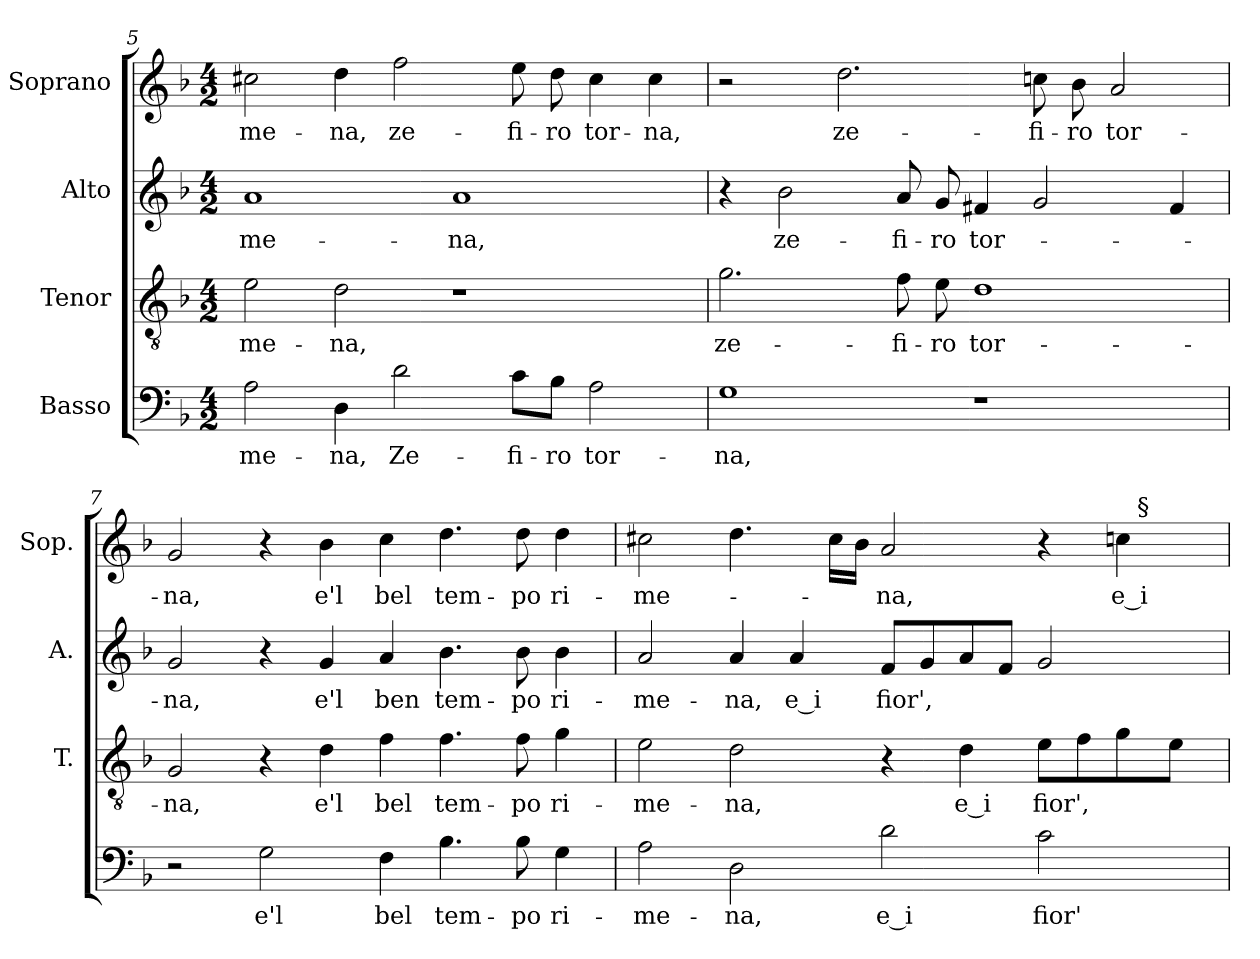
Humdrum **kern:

**kern	**text	**kern	**text	**kern	**text	**kern	**text
*part4	*part4	*part3	*part3	*part2	*part2	*part1	*part1
*staff4	*staff4	*staff3	*staff3	*staff2	*staff2	*staff1	*staff1
*I"Basso	*	*I"Tenor	*	*I"Alto	*	*I"Soprano	*
*	*	*I'T.	*	*I'A.	*	*I'Sop.	*
*clefF4	*	*clefGv2	*	*clefG2	*	*clefG2	*
*	*	*ITrd7c12	*	*	*	*	*
*k[b-]	*	*k[b-]	*	*k[b-]	*	*k[b-]	*
*F:	*	*F:	*	*F:	*	*F:	*
*M4/2	*	*M4/2	*	*M4/2	*	*M4/2	*
=5	=5	=5	=5	=5	=5	=5	=5
!	!LO:LY:b:color=#000000	!	!	!	!	!	!
!	!	!	!LO:LY:b:color=#000000	!	!	!	!
!	!	!	!	!	!LO:LY:b:color=#000000	!	!
!	!	!	!	!	!	!	!LO:LY:b:color=#000000
2Ai\	-me-	2Ei\	-me-	1ai	-me-	2cc#Xi\	-me-
!	!LO:LY:b:color=#000000	!	!	!	!	!	!
!	!	!	!LO:LY:b:color=#000000	!	!	!	!
!	!	!	!	!	!	!	!LO:LY:b:color=#000000
4Di\	-na,	2Di\	-na,	.	.	4ddi\	-na,
!	!LO:LY:b:color=#000000	!	!	!	!	!	!
!	!	!	!	!	!	!	!LO:LY:b:color=#000000
2di\	Ze-	.	.	.	.	2ffi\	ze-
!	!	!	!	!	!LO:LY:b:color=#000000	!	!
.	.	1r	.	1ai	-na,	.	.
!	!LO:LY:b:color=#000000	!	!	!	!	!	!
!	!	!	!	!	!	!	!LO:LY:b:color=#000000
8ci\L	-fi-	.	.	.	.	8eei\	-fi-
!	!LO:LY:b:color=#000000	!	!	!	!	!	!
!	!	!	!	!	!	!	!LO:LY:b:color=#000000
8B-i\J	-ro	.	.	.	.	8ddi\	-ro
!	!LO:LY:b:color=#000000	!	!	!	!	!	!
!	!	!	!	!	!	!	!LO:LY:b:color=#000000
2Ai\	tor-	.	.	.	.	4cc#i\	tor-
!	!	!	!	!	!	!	!LO:LY:b:color=#000000
.	.	.	.	.	.	4cc#i\	-na,
!!LO:LB:g=z
=6	=6	=6	=6	=6	=6	=6	=6
!	!LO:LY:b:color=#000000	!	!	!	!	!	!
!	!	!	!LO:LY:b:color=#000000	!	!	!	!
1Gi	-na,	2.Gi\	ze-	4r	.	2r	.
!	!	!	!	!	!LO:LY:b:color=#000000	!	!
.	.	.	.	2b-i\	ze-	.	.
!	!	!	!	!	!	!	!LO:LY:b:color=#000000
.	.	.	.	.	.	2.ddi\	ze-
!	!	!	!LO:LY:b:color=#000000	!	!	!	!
!	!	!	!	!	!LO:LY:b:color=#000000	!	!
.	.	8Fi\	-fi-	8ai/	-fi-	.	.
!	!	!	!LO:LY:b:color=#000000	!	!	!	!
!	!	!	!	!	!LO:LY:b:color=#000000	!	!
.	.	8Ei\	-ro	8gi/	-ro	.	.
!	!	!	!LO:LY:b:color=#000000	!	!	!	!
!	!	!	!	!	!LO:LY:b:color=#000000	!	!
1r	.	1Di	tor-	4f#Xi/	tor-	.	.
!	!	!	!	!	!	!	!LO:LY:b:color=#000000
.	.	.	.	2gi/	.	8ccni\	-fi-
!	!	!	!	!	!	!	!LO:LY:b:color=#000000
.	.	.	.	.	.	8b-i\	-ro
!	!	!	!	!	!	!	!LO:LY:b:color=#000000
.	.	.	.	.	.	2ai/	tor-
.	.	.	.	4f#i/	.	.	.
=7	=7	=7	=7	=7	=7	=7	=7
!	!	!	!LO:LY:b:color=#000000	!	!	!	!
!	!	!	!	!	!LO:LY:b:color=#000000	!	!
!	!	!	!	!	!	!	!LO:LY:b:color=#000000
2r	.	2GGi/	-na,	2gi/	-na,	2gi/	-na,
!	!LO:LY:b:color=#000000	!	!	!	!	!	!
2Gi\	e'l	4r	.	4r	.	4r	.
!	!	!	!LO:LY:b:color=#000000	!	!	!	!
!	!	!	!	!	!LO:LY:b:color=#000000	!	!
!	!	!	!	!	!	!	!LO:LY:b:color=#000000
.	.	4Di\	e'l	4gi/	e'l	4b-i\	e'l
!	!LO:LY:b:color=#000000	!	!	!	!	!	!
!	!	!	!LO:LY:b:color=#000000	!	!	!	!
!	!	!	!	!	!LO:LY:b:color=#000000	!	!
!	!	!	!	!	!	!	!LO:LY:b:color=#000000
4Fi\	bel	4Fi\	bel	4ai/	ben	4cci\	bel
!	!LO:LY:b:color=#000000	!	!	!	!	!	!
!	!	!	!LO:LY:b:color=#000000	!	!	!	!
!	!	!	!	!	!LO:LY:b:color=#000000	!	!
!	!	!	!	!	!	!	!LO:LY:b:color=#000000
4.B-i\	tem-	4.Fi\	tem-	4.b-i\	tem-	4.ddi\	tem-
!	!LO:LY:b:color=#000000	!	!	!	!	!	!
!	!	!	!LO:LY:b:color=#000000	!	!	!	!
!	!	!	!	!	!LO:LY:b:color=#000000	!	!
!	!	!	!	!	!	!	!LO:LY:b:color=#000000
8B-i\	-po	8Fi\	-po	8b-i\	-po	8ddi\	-po
!	!LO:LY:b:color=#000000	!	!	!	!	!	!
!	!	!	!LO:LY:b:color=#000000	!	!	!	!
!	!	!	!	!	!LO:LY:b:color=#000000	!	!
!	!	!	!	!	!	!	!LO:LY:b:color=#000000
4Gi\	ri-	4Gi\	ri-	4b-i\	ri-	4ddi\	ri-
=8	=8	=8	=8	=8	=8	=8	=8
!	!LO:LY:b:color=#000000	!	!	!	!	!	!
!	!	!	!LO:LY:b:color=#000000	!	!	!	!
!	!	!	!	!	!LO:LY:b:color=#000000	!	!
!	!	!	!	!	!	!	!LO:LY:b:color=#000000
*	*	*	*	*	*	*^	*
2Ai\	-me-	2Ei\	-me-	2ai/	-me-	2cc#Xi\	1ryy	-me-
!	!LO:LY:b:color=#000000	!	!	!	!	!	!	!
!	!	!	!LO:LY:b:color=#000000	!	!	!	!	!
!	!	!	!	!	!LO:LY:b:color=#000000	!	!	!
2Di\	-na,	2Di\	-na,	4ai/	-na,	4.ddi\	.	.
!	!	!	!	!	!LO:LY:b:color=#000000	!	!	!
.	.	.	.	4ai/	e_i	.	.	.
.	.	.	.	.	.	16cc#i\LL	.	.
.	.	.	.	.	.	16b-i\JJ	.	.
!	!LO:LY:b:color=#000000	!	!	!	!	!	!	!
!	!	!	!	!	!LO:LY:b:color=#000000	!	!	!
!	!	!	!	!	!	!	!	!LO:LY:b:color=#000000
2di\	e_i	4r	.	8fi/L	fior',	2ai/	2ryy	-na,
.	.	.	.	8gi/	.	.	.	.
!	!	!	!LO:LY:b:color=#000000	!	!	!	!	!
.	.	4Di\	e_i	8ai/	.	.	.	.
.	.	.	.	8fi/J	.	.	.	.
!	!LO:LY:b:color=#000000	!	!	!	!	!	!	!
!	!	!	!LO:LY:b:color=#000000	!	!	!	!	!
2ci\	fior'	8Ei\L	fior',	2gi/	.	4r	4ryy	.
.	.	8Fi\	.	.	.	.	.	.
!	!	!	!	!	!	!	!	!LO:LY:b:color=#000000
.	.	8Gi\	.	.	.	4cci\	32ryy	e_i
.	.	.	.	.	.	.	256ryy	.
!	!	!	!	!	!	!	!LO:TX:a:t=§	!
.	.	.	.	.	.	.	8ryy	.
.	.	8Ei\J	.	.	.	.	.	.
.	.	.	.	.	.	.	16ryy	.
.	.	.	.	.	.	.	64..ryy	.
*	*	*	*	*	*	*v	*v	*
=	=	=	=	=	=	=	=
*-	*-	*-	*-	*-	*-	*-	*-
